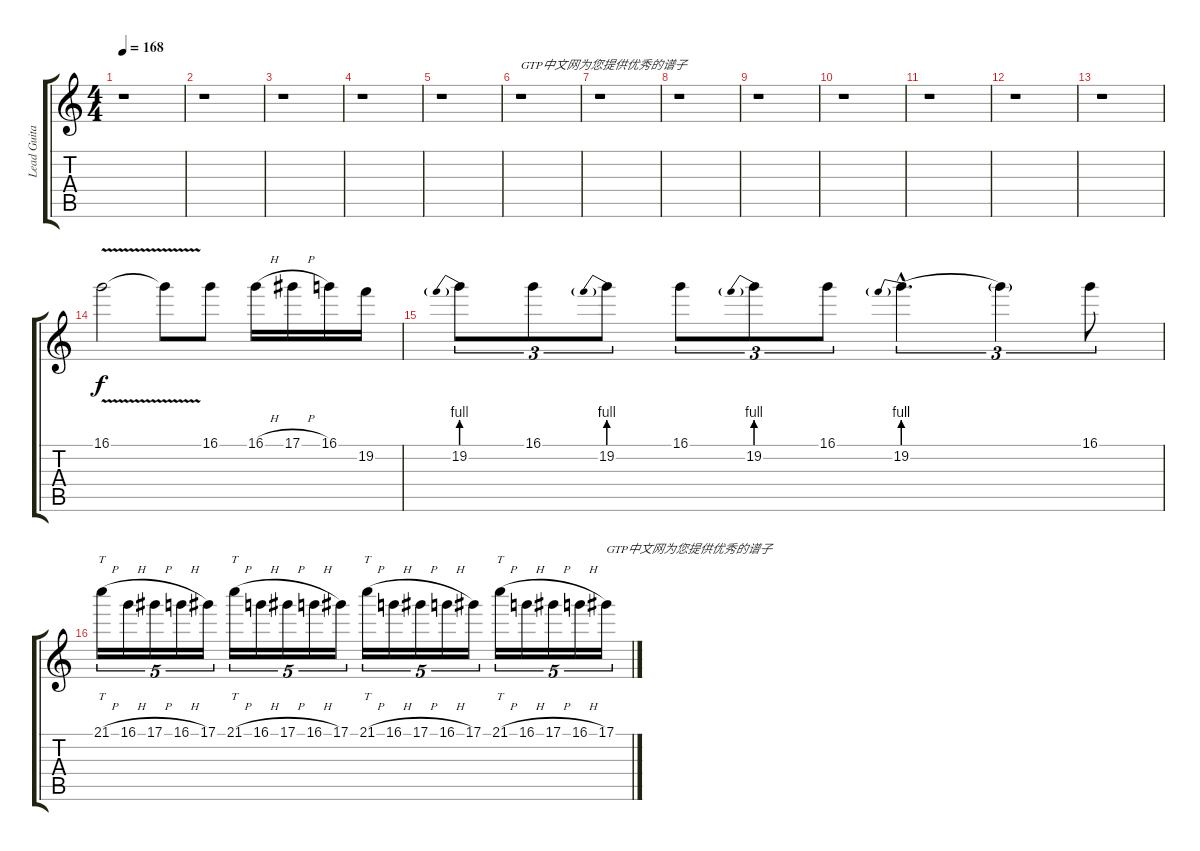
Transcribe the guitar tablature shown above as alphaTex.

\track ("Lead Guitar" "Lead Guita") {instrument distortionguitar}
\staff {score tabs}
\tuning (Eb4 Bb3 Gb3 Db3 Ab2 Eb2) {hide}
\ts (4 4)
\tempo 168
\clef g2
\ks c
r.1{dy f} |
r.1 |
r.1 |
r.1 |
r.1 |
r.1{txt "GTP中文网为您提供优秀的谱子"} |
r.1 |
r.1 |
r.1 |
r.1 |
r.1 |
r.1 |
r.1 |
16.1{v}.2 16.1{t}.8 16.1.8 16.1{h}.16 17.1{h}.16 16.1.16 19.2.16 |
19.2{be (prebend 0 4 60 4)}.8{tu (3 2)} 16.1.8{tu (3 2)} 19.2{be (prebend 0 4 60 4)}.8{tu (3 2)} 16.1.8{tu (3 2)} 19.2{be (prebend 0 4 60 4)}.8{tu (3 2)} 16.1.8{tu (3 2)} 19.2{be (prebend 0 4 60 4) hac}.4{d tu (3 2)} 19.2{t}.4{tu (3 2)} 16.1.8{tu (3 2)} |
21.1{h}.16{tt tu (5 4)} 16.1{h}.16{tu (5 4)} 17.1{h}.16{tu (5 4)} 16.1{h}.16{tu (5 4)} 17.1.16{tu (5 4)} 21.1{h}.16{tt tu (5 4)} 16.1{h}.16{tu (5 4)} 17.1{h}.16{tu (5 4)} 16.1{h}.16{tu (5 4)} 17.1.16{tu (5 4)} 21.1{h}.16{tt tu (5 4)} 16.1{h}.16{tu (5 4)} 17.1{h}.16{tu (5 4)} 16.1{h}.16{tu (5 4)} 17.1.16{tu (5 4)} 21.1{h}.16{tt tu (5 4)} 16.1{h}.16{tu (5 4)} 17.1{h}.16{tu (5 4)} 16.1{h}.16{tu (5 4)} 17.1.16{tu (5 4) txt "GTP中文网为您提供优秀的谱子"}
